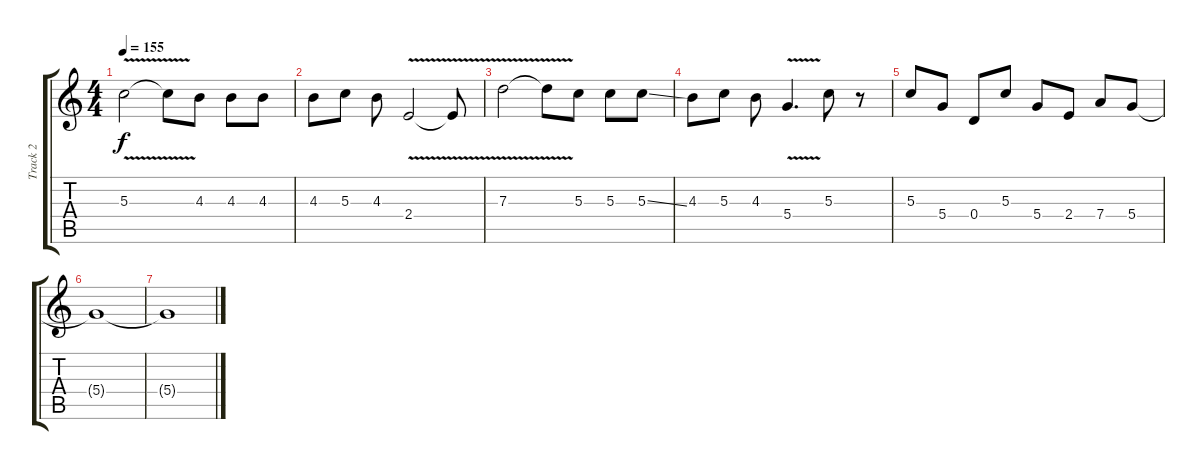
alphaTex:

\track ("Track 2" "Track 2") {instrument distortionguitar}
\staff {score tabs}
\tuning (E4 B3 G3 D3 A2 E2) {hide}
\ts (4 4)
\tempo 155
\clef g2
\ks c
5.3{v}.2{dy f} 5.3{t}.8 4.3.8 4.3.8 4.3.8 |
4.3.8 5.3.8 4.3.8 2.4{v}.2 2.4{t}.8 |
7.3{v}.2 7.3{t}.8 5.3.8 5.3.8 5.3{ss}.8 |
4.3.8 5.3.8 4.3.8 5.4{v}.4{d} 5.3.8 r.8{volume 9} |
5.3.8 5.4.8 0.4.8 5.3.8 5.4.8 2.4.8 7.4.8 5.4.8 |
5.4{t}.1 |
5.4{t}.1
